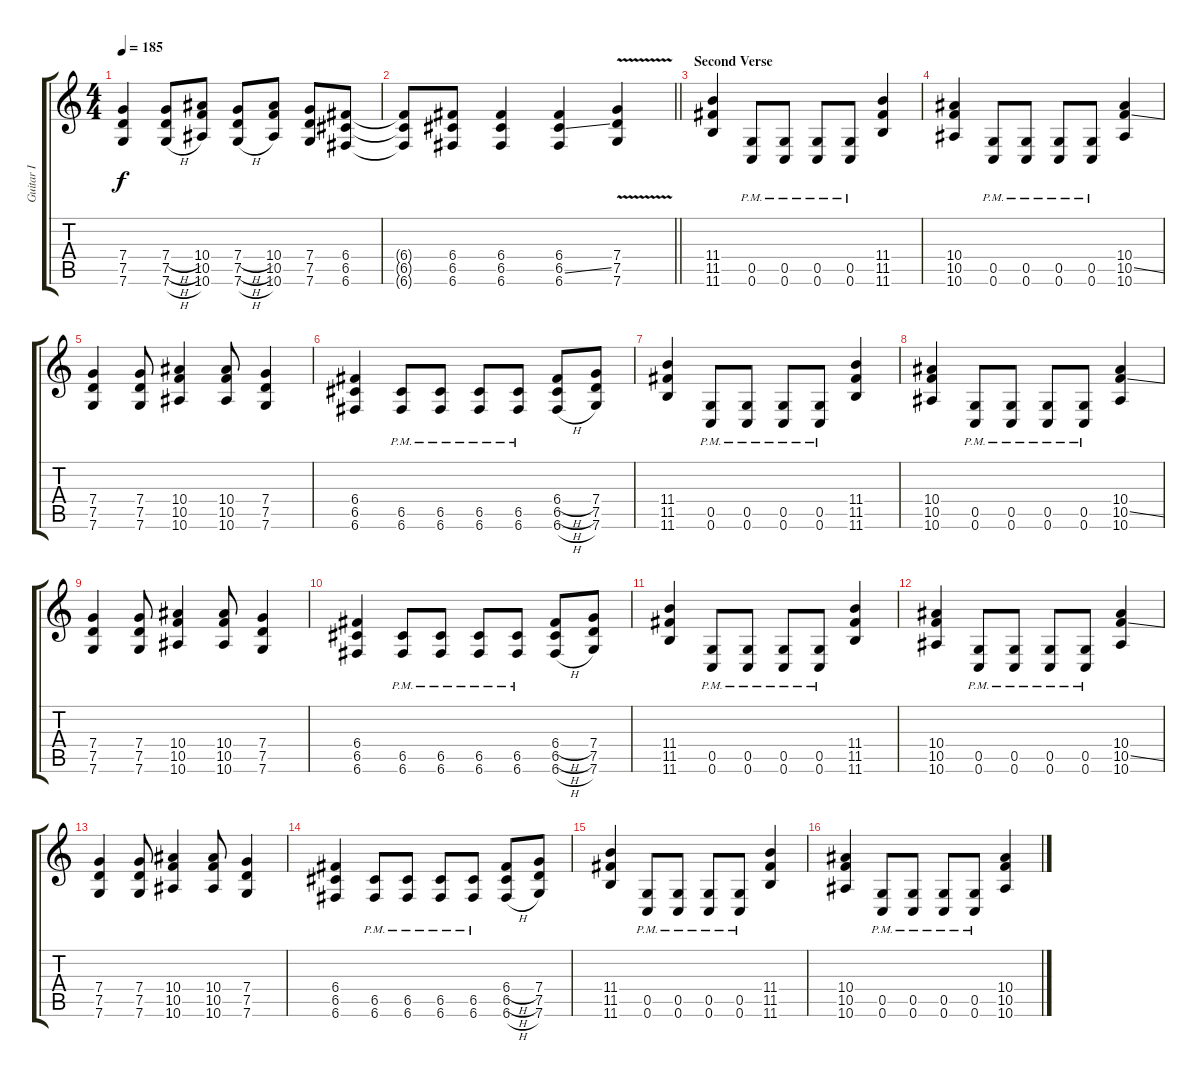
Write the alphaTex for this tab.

\track ("Guitar I" "Guitar I") {instrument distortionguitar}
\staff {score tabs}
\tuning (D4 A3 F3 C3 G2 C2) {hide}
\ts (4 4)
\tempo 185
\clef g2
\ks c
(7.4 7.5 7.6).4{dy f} (7.4{h} 7.5{h} 7.6{h}).8 (10.4 10.5 10.6).8 (7.4{h} 7.5{h} 7.6{h}).8 (10.4 10.5 10.6).8 (7.4 7.5 7.6).8 (6.4 6.5 6.6).8 |
\barLineRight lightlight
(6.4{t} 6.5{t} 6.6{t}).8 (6.4 6.5 6.6).8 (6.4 6.5 6.6).4 (6.4 6.5{ss} 6.6).4 (7.4{v} 7.5{v} 7.6{v}).4 |
\section ("" "Second Verse")
(11.4 11.5 11.6).4{volume 13} (0.5{pm} 0.6{pm}).8 (0.5{pm} 0.6{pm}).8 (0.5{pm} 0.6{pm}).8 (0.5{pm} 0.6{pm}).8 (11.4 11.5 11.6).4 |
(10.4 10.5 10.6).4 (0.5{pm} 0.6{pm}).8 (0.5{pm} 0.6{pm}).8 (0.5{pm} 0.6{pm}).8 (0.5{pm} 0.6{pm}).8 (10.4 10.5{ss} 10.6).4 |
(7.4 7.5 7.6).4 (7.4 7.5 7.6).8 (10.4 10.5 10.6).4 (10.4 10.5 10.6).8 (7.4 7.5 7.6).4 |
(6.4 6.5 6.6).4 (6.5{pm} 6.6{pm}).8 (6.5{pm} 6.6{pm}).8 (6.5{pm} 6.6{pm}).8 (6.5{pm} 6.6{pm}).8 (6.4{h} 6.5{h} 6.6{h}).8 (7.4 7.5 7.6).8 |
(11.4 11.5 11.6).4 (0.5{pm} 0.6{pm}).8 (0.5{pm} 0.6{pm}).8 (0.5{pm} 0.6{pm}).8 (0.5{pm} 0.6{pm}).8 (11.4 11.5 11.6).4 |
(10.4 10.5 10.6).4 (0.5{pm} 0.6{pm}).8 (0.5{pm} 0.6{pm}).8 (0.5{pm} 0.6{pm}).8 (0.5{pm} 0.6{pm}).8 (10.4 10.5{ss} 10.6).4 |
(7.4 7.5 7.6).4 (7.4 7.5 7.6).8 (10.4 10.5 10.6).4 (10.4 10.5 10.6).8 (7.4 7.5 7.6).4 |
(6.4 6.5 6.6).4 (6.5{pm} 6.6{pm}).8 (6.5{pm} 6.6{pm}).8 (6.5{pm} 6.6{pm}).8 (6.5{pm} 6.6{pm}).8 (6.4{h} 6.5{h} 6.6{h}).8 (7.4 7.5 7.6).8 |
(11.4 11.5 11.6).4 (0.5{pm} 0.6{pm}).8 (0.5{pm} 0.6{pm}).8 (0.5{pm} 0.6{pm}).8 (0.5{pm} 0.6{pm}).8 (11.4 11.5 11.6).4 |
(10.4 10.5 10.6).4 (0.5{pm} 0.6{pm}).8 (0.5{pm} 0.6{pm}).8 (0.5{pm} 0.6{pm}).8 (0.5{pm} 0.6{pm}).8 (10.4 10.5{ss} 10.6).4 |
(7.4 7.5 7.6).4 (7.4 7.5 7.6).8 (10.4 10.5 10.6).4 (10.4 10.5 10.6).8 (7.4 7.5 7.6).4 |
(6.4 6.5 6.6).4 (6.5{pm} 6.6{pm}).8 (6.5{pm} 6.6{pm}).8 (6.5{pm} 6.6{pm}).8 (6.5{pm} 6.6{pm}).8 (6.4{h} 6.5{h} 6.6{h}).8 (7.4 7.5 7.6).8 |
(11.4 11.5 11.6).4 (0.5{pm} 0.6{pm}).8 (0.5{pm} 0.6{pm}).8 (0.5{pm} 0.6{pm}).8 (0.5{pm} 0.6{pm}).8 (11.4 11.5 11.6).4 |
(10.4 10.5 10.6).4 (0.5{pm} 0.6{pm}).8 (0.5{pm} 0.6{pm}).8 (0.5{pm} 0.6{pm}).8 (0.5{pm} 0.6{pm}).8 (10.4 10.5{ss} 10.6).4
